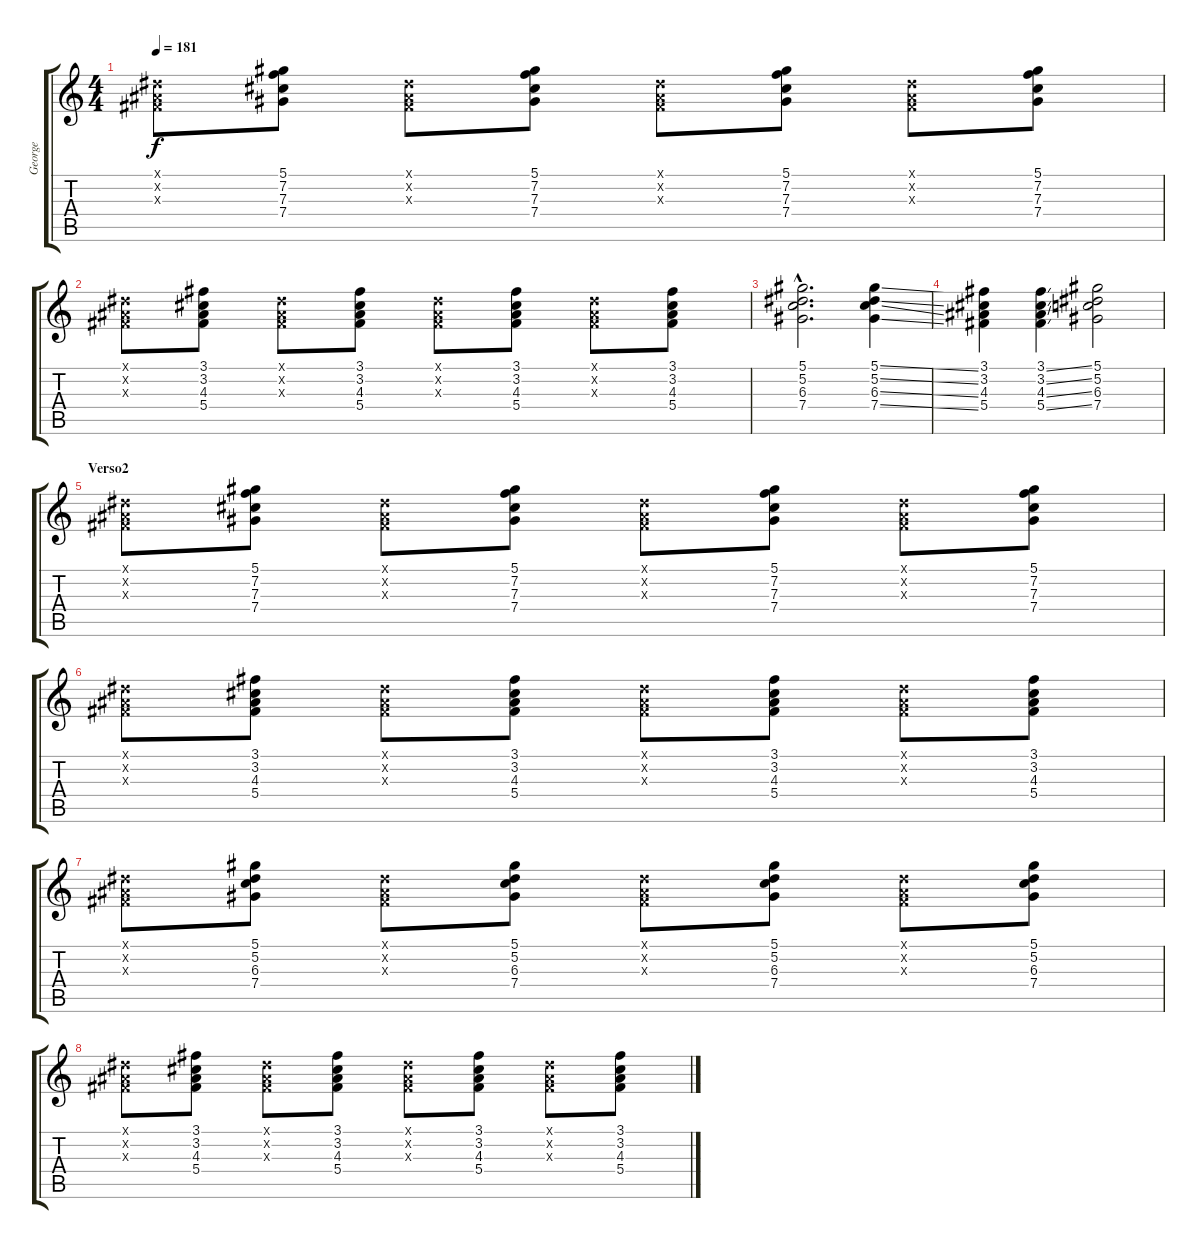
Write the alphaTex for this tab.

\track ("George" "George") {instrument acousticguitarsteel}
\staff {score tabs}
\tuning (Eb4 Bb3 Gb3 Db3 Ab2 Eb2) {hide}
\ts (4 4)
\tempo 181
\clef g2
\ks c
(0.1{x} 0.2{x} 0.3{x}).8{dy f} (5.1 7.2 7.3 7.4).8 (0.1{x} 0.2{x} 0.3{x}).8 (5.1 7.2 7.3 7.4).8 (0.1{x} 0.2{x} 0.3{x}).8 (5.1 7.2 7.3 7.4).8 (0.1{x} 0.2{x} 0.3{x}).8 (5.1 7.2 7.3 7.4).8 |
(0.1{x} 0.2{x} 0.3{x}).8 (3.1 3.2 4.3 5.4).8 (0.1{x} 0.2{x} 0.3{x}).8 (3.1 3.2 4.3 5.4).8 (0.1{x} 0.2{x} 0.3{x}).8 (3.1 3.2 4.3 5.4).8 (0.1{x} 0.2{x} 0.3{x}).8 (3.1 3.2 4.3 5.4).8 |
(5.1{hac} 5.2{hac} 6.3{hac} 7.4{hac}).2{d} (5.1{ss} 5.2{ss} 6.3{ss} 7.4{ss}).4 |
(3.1 3.2 4.3 5.4).4 (3.1{ss} 3.2{ss} 4.3{ss} 5.4{ss}).4 (5.1 5.2 6.3 7.4).2 |
\section ("" "Verso2")
(0.1{x} 0.2{x} 0.3{x}).8 (5.1 7.2 7.3 7.4).8 (0.1{x} 0.2{x} 0.3{x}).8 (5.1 7.2 7.3 7.4).8 (0.1{x} 0.2{x} 0.3{x}).8 (5.1 7.2 7.3 7.4).8 (0.1{x} 0.2{x} 0.3{x}).8 (5.1 7.2 7.3 7.4).8 |
(0.1{x} 0.2{x} 0.3{x}).8 (3.1 3.2 4.3 5.4).8 (0.1{x} 0.2{x} 0.3{x}).8 (3.1 3.2 4.3 5.4).8 (0.1{x} 0.2{x} 0.3{x}).8 (3.1 3.2 4.3 5.4).8 (0.1{x} 0.2{x} 0.3{x}).8 (3.1 3.2 4.3 5.4).8 |
(0.1{x} 0.2{x} 0.3{x}).8 (5.1 5.2 6.3 7.4).8 (0.1{x} 0.2{x} 0.3{x}).8 (5.1 5.2 6.3 7.4).8 (0.1{x} 0.2{x} 0.3{x}).8 (5.1 5.2 6.3 7.4).8 (0.1{x} 0.2{x} 0.3{x}).8 (5.1 5.2 6.3 7.4).8 |
(0.1{x} 0.2{x} 0.3{x}).8 (3.1 3.2 4.3 5.4).8 (0.1{x} 0.2{x} 0.3{x}).8 (3.1 3.2 4.3 5.4).8 (0.1{x} 0.2{x} 0.3{x}).8 (3.1 3.2 4.3 5.4).8 (0.1{x} 0.2{x} 0.3{x}).8 (3.1 3.2 4.3 5.4).8
